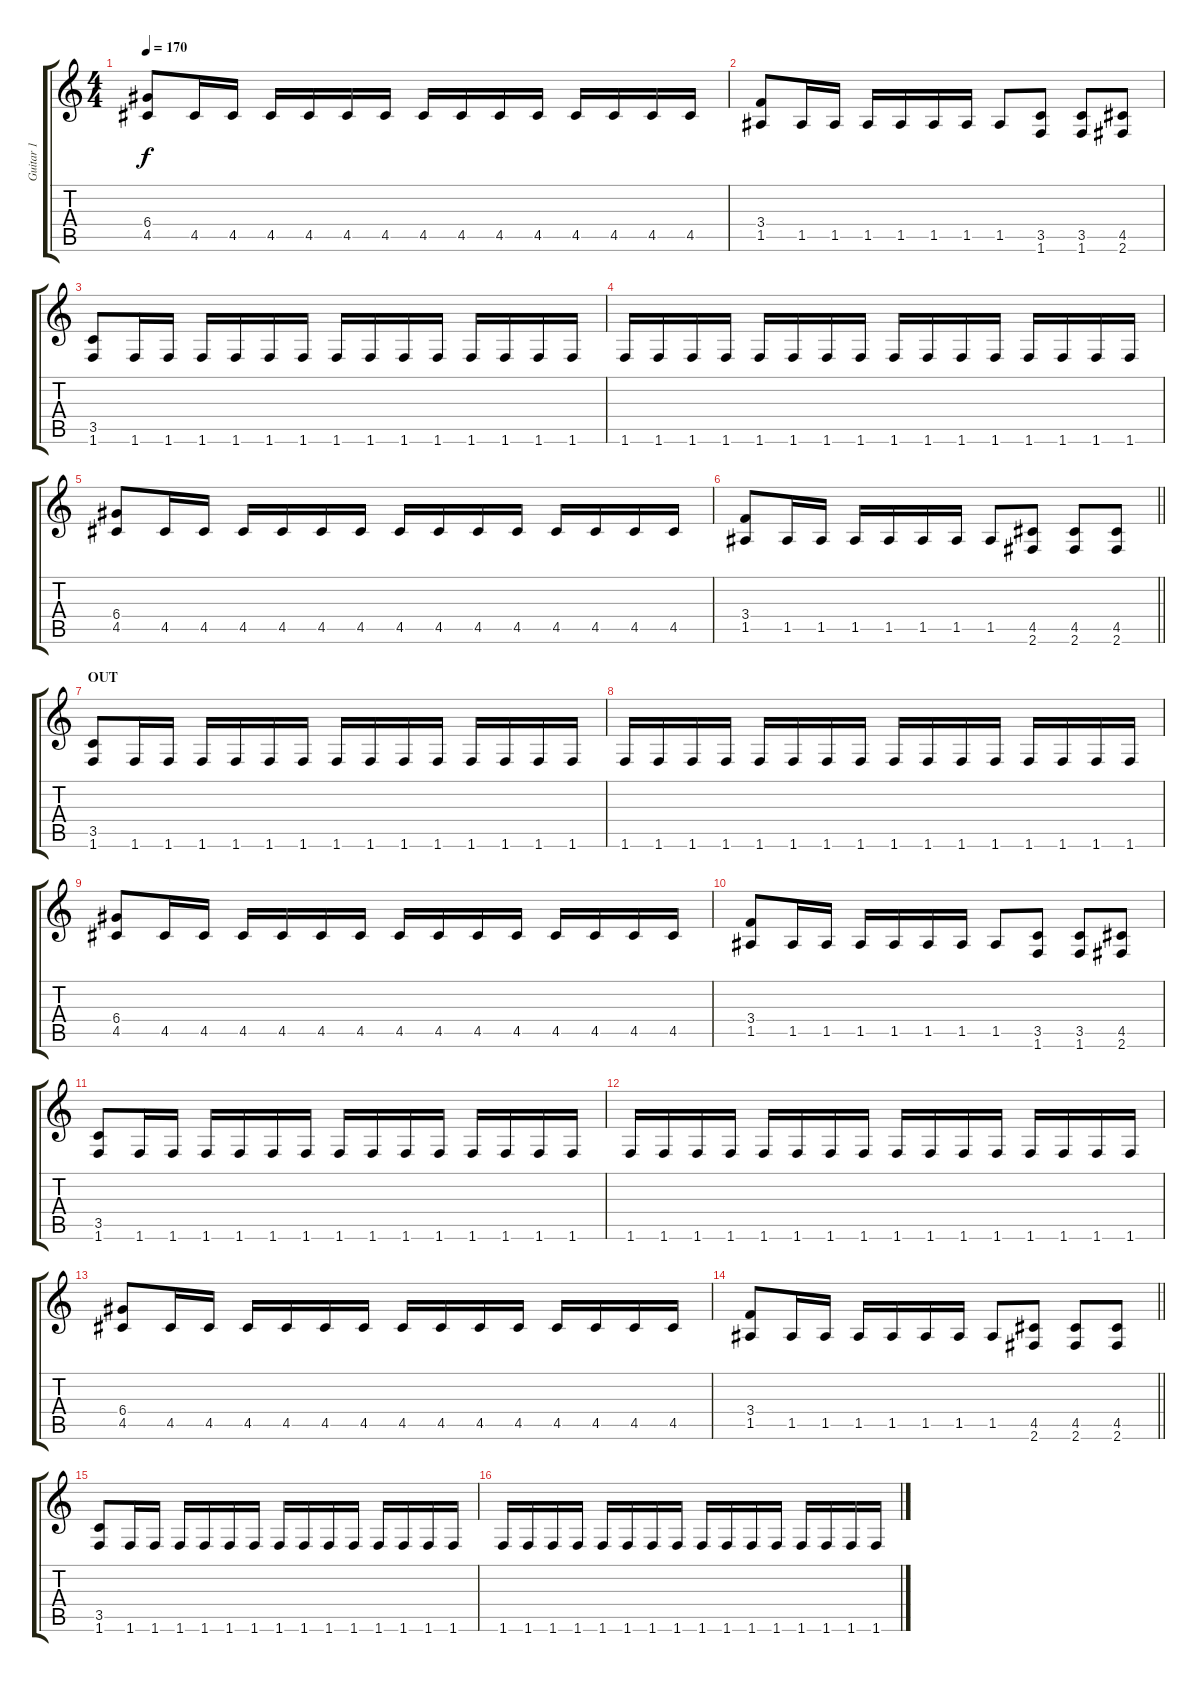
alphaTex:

\track ("Guitar 1" "Guitar 1") {instrument distortionguitar}
\staff {score tabs}
\tuning (E4 B3 G3 D3 A2 E2) {hide}
\ts (4 4)
\tempo 170
\clef g2
\ks c
(6.4 4.5).8{dy f} 4.5.16 4.5.16 4.5.16 4.5.16 4.5.16 4.5.16 4.5.16 4.5.16 4.5.16 4.5.16 4.5.16 4.5.16 4.5.16 4.5.16 |
(3.4 1.5).8 1.5.16 1.5.16 1.5.16 1.5.16 1.5.16 1.5.16 1.5.8 (3.5 1.6).8 (3.5 1.6).8 (4.5 2.6).8 |
(3.5 1.6).8 1.6.16 1.6.16 1.6.16 1.6.16 1.6.16 1.6.16 1.6.16 1.6.16 1.6.16 1.6.16 1.6.16 1.6.16 1.6.16 1.6.16 |
1.6.16 1.6.16 1.6.16 1.6.16 1.6.16 1.6.16 1.6.16 1.6.16 1.6.16 1.6.16 1.6.16 1.6.16 1.6.16 1.6.16 1.6.16 1.6.16 |
(6.4 4.5).8 4.5.16 4.5.16 4.5.16 4.5.16 4.5.16 4.5.16 4.5.16 4.5.16 4.5.16 4.5.16 4.5.16 4.5.16 4.5.16 4.5.16 |
\barLineRight lightlight
(3.4 1.5).8 1.5.16 1.5.16 1.5.16 1.5.16 1.5.16 1.5.16 1.5.8 (4.5 2.6).8 (4.5 2.6).8 (4.5 2.6).8 |
\section ("" "OUT")
(3.5 1.6).8 1.6.16 1.6.16 1.6.16 1.6.16 1.6.16 1.6.16 1.6.16 1.6.16 1.6.16 1.6.16 1.6.16 1.6.16 1.6.16 1.6.16 |
1.6.16 1.6.16 1.6.16 1.6.16 1.6.16 1.6.16 1.6.16 1.6.16 1.6.16 1.6.16 1.6.16 1.6.16 1.6.16 1.6.16 1.6.16 1.6.16 |
(6.4 4.5).8 4.5.16 4.5.16 4.5.16 4.5.16 4.5.16 4.5.16 4.5.16 4.5.16 4.5.16 4.5.16 4.5.16 4.5.16 4.5.16 4.5.16 |
(3.4 1.5).8 1.5.16 1.5.16 1.5.16 1.5.16 1.5.16 1.5.16 1.5.8 (3.5 1.6).8 (3.5 1.6).8 (4.5 2.6).8 |
(3.5 1.6).8 1.6.16 1.6.16 1.6.16 1.6.16 1.6.16 1.6.16 1.6.16 1.6.16 1.6.16 1.6.16 1.6.16 1.6.16 1.6.16 1.6.16 |
1.6.16 1.6.16 1.6.16 1.6.16 1.6.16 1.6.16 1.6.16 1.6.16 1.6.16 1.6.16 1.6.16 1.6.16 1.6.16 1.6.16 1.6.16 1.6.16 |
(6.4 4.5).8 4.5.16 4.5.16 4.5.16 4.5.16 4.5.16 4.5.16 4.5.16 4.5.16 4.5.16 4.5.16 4.5.16 4.5.16 4.5.16 4.5.16 |
\barLineRight lightlight
(3.4 1.5).8 1.5.16 1.5.16 1.5.16 1.5.16 1.5.16 1.5.16 1.5.8 (4.5 2.6).8 (4.5 2.6).8 (4.5 2.6).8 |
(3.5 1.6).8 1.6.16 1.6.16 1.6.16 1.6.16 1.6.16 1.6.16 1.6.16 1.6.16 1.6.16 1.6.16 1.6.16 1.6.16 1.6.16 1.6.16 |
1.6.16 1.6.16 1.6.16 1.6.16 1.6.16 1.6.16 1.6.16 1.6.16 1.6.16 1.6.16 1.6.16 1.6.16 1.6.16 1.6.16 1.6.16 1.6.16
